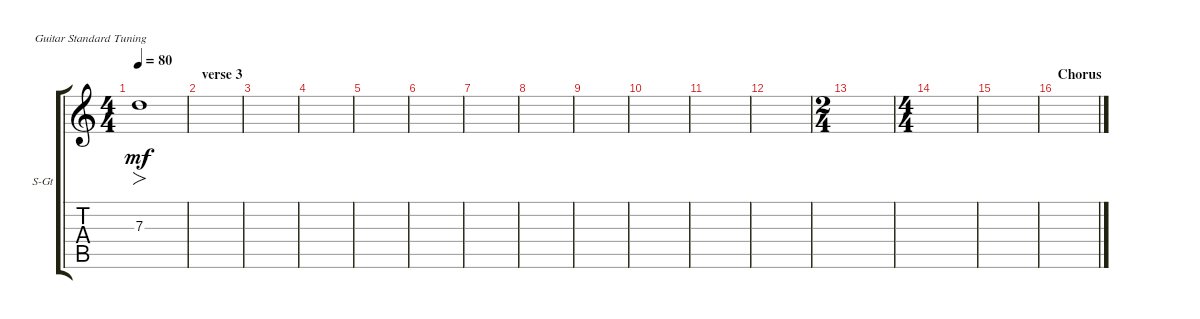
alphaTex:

\defaultSystemsLayout 4
\bracketExtendMode groupsimilarinstruments
\firstSystemTrackNameOrientation horizontal
\otherSystemsTrackNameOrientation horizontal
\track ("Trompet" "S-Gt") {instrument trumpet}
\staff {score tabs}
\tuning (E4 B3 G3 D3 A2 E2)
\displaytranspose 12
\ts (4 4)
\tempo 80
\clef g2
\ks c
7.3{t}.1{fo dy mf} |
\section ("" "verse 3")
|
|
|
|
|
|
|
|
|
|
|
\ts (2 4)
|
\ts (4 4)
|
|
\section ("" "Chorus")
